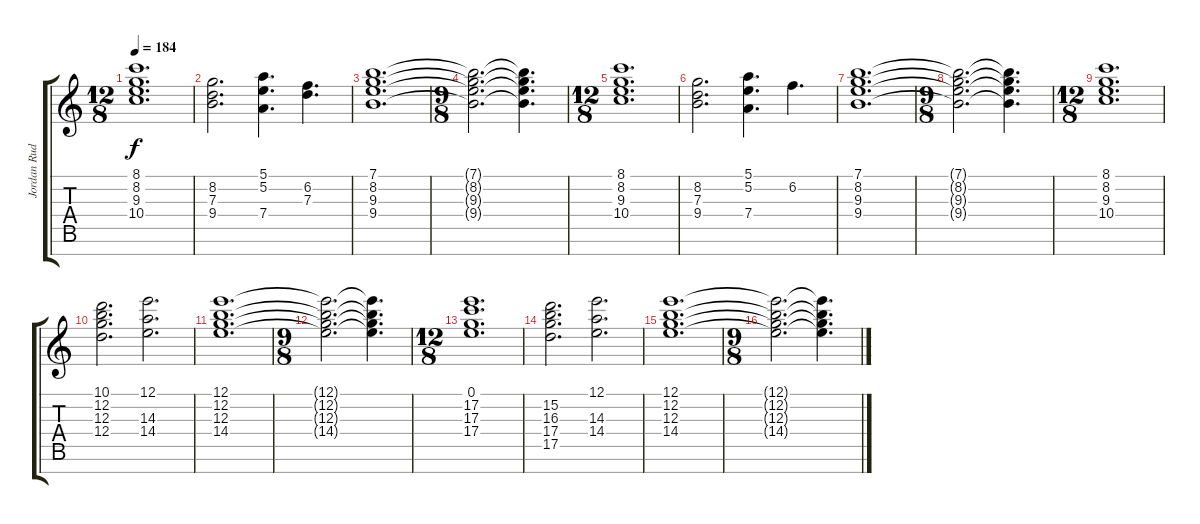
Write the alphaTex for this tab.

\track ("Jordan Rudess - Right Hand Effects I" "Jordan Rud") {instrument fx1rain}
\staff {score tabs}
\tuning (E5 B4 G4 D4 A3 E3 B2) {hide}
\ts (12 8)
\tempo 184
\clef g2
\ks c
(8.1 8.2 9.3 10.4).1{d dy f} |
(8.2 7.3 9.4).2{d} (5.1 5.2 7.4).4{d} (6.2 7.3).4{d} |
(7.1 8.2 9.3 9.4).1{d} |
\ts (9 8)
(7.1{t} 8.2{t} 9.3{t} 9.4{t}).2{d} (7.1{t} 8.2{t} 9.3{t} 9.4{t}).4{d} |
\ts (12 8)
(8.1 8.2 9.3 10.4).1{d} |
(8.2 7.3 9.4).2{d} (5.1 5.2 7.4).4{d} 6.2.4{d} |
(7.1 8.2 9.3 9.4).1{d} |
\ts (9 8)
(7.1{t} 8.2{t} 9.3{t} 9.4{t}).2{d} (7.1{t} 8.2{t} 9.3{t} 9.4{t}).4{d} |
\ts (12 8)
(8.1 8.2 9.3 10.4).1{d} |
(10.1 12.2 12.3 12.4).2{d} (12.1 14.3 14.4).2{d} |
(12.1 12.2 12.3 14.4).1{d} |
\ts (9 8)
(12.1{t} 12.2{t} 12.3{t} 14.4{t}).2{d} (12.1{t} 12.2{t} 12.3{t} 14.4{t}).4{d} |
\ts (12 8)
(0.1 17.2 17.3 17.4).1{d} |
(15.2 16.3 17.4 17.5).2{d} (12.1 14.3 14.4).2{d} |
(12.1 12.2 12.3 14.4).1{d} |
\ts (9 8)
(12.1{t} 12.2{t} 12.3{t} 14.4{t}).2{d} (12.1{t} 12.2{t} 12.3{t} 14.4{t}).4{d}
